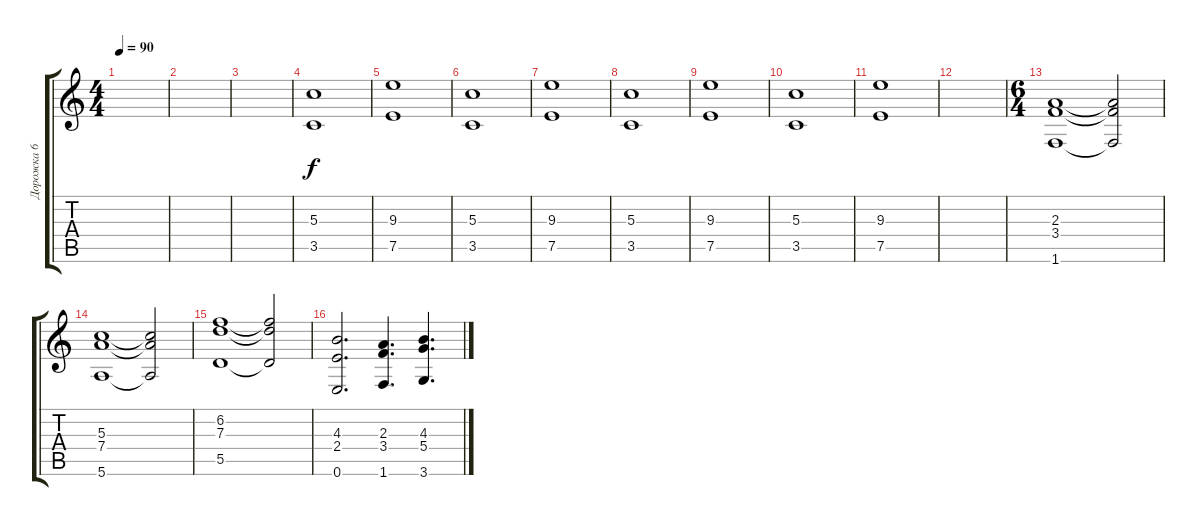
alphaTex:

\track ("Дорожка 6" "Дорожка 6") {instrument contrabass}
\staff {score tabs}
\tuning (E4 B3 G3 D3 A2 E2) {hide}
\ts (4 4)
\tempo 90
\clef g2
\ks c
|
|
|
(5.3 3.5).1{volume 13} |
(9.3 7.5).1 |
(5.3 3.5).1{volume 13} |
(9.3 7.5).1 |
(5.3 3.5).1{volume 13} |
(9.3 7.5).1 |
(5.3 3.5).1{volume 13} |
(9.3 7.5).1 |
|
\ts (6 4)
(2.3 3.4 1.6).1{volume 11} (2.3{t} 3.4{t} 1.6{t}).2 |
(5.3 7.4 5.6).1 (5.3{t} 7.4{t} 5.6{t}).2 |
(6.2 7.3 5.5).1 (6.2{t} 7.3{t} 5.5{t}).2 |
(4.3 2.4 0.6).2{d} (2.3 3.4 1.6).4{d} (4.3 5.4 3.6).4{d}
